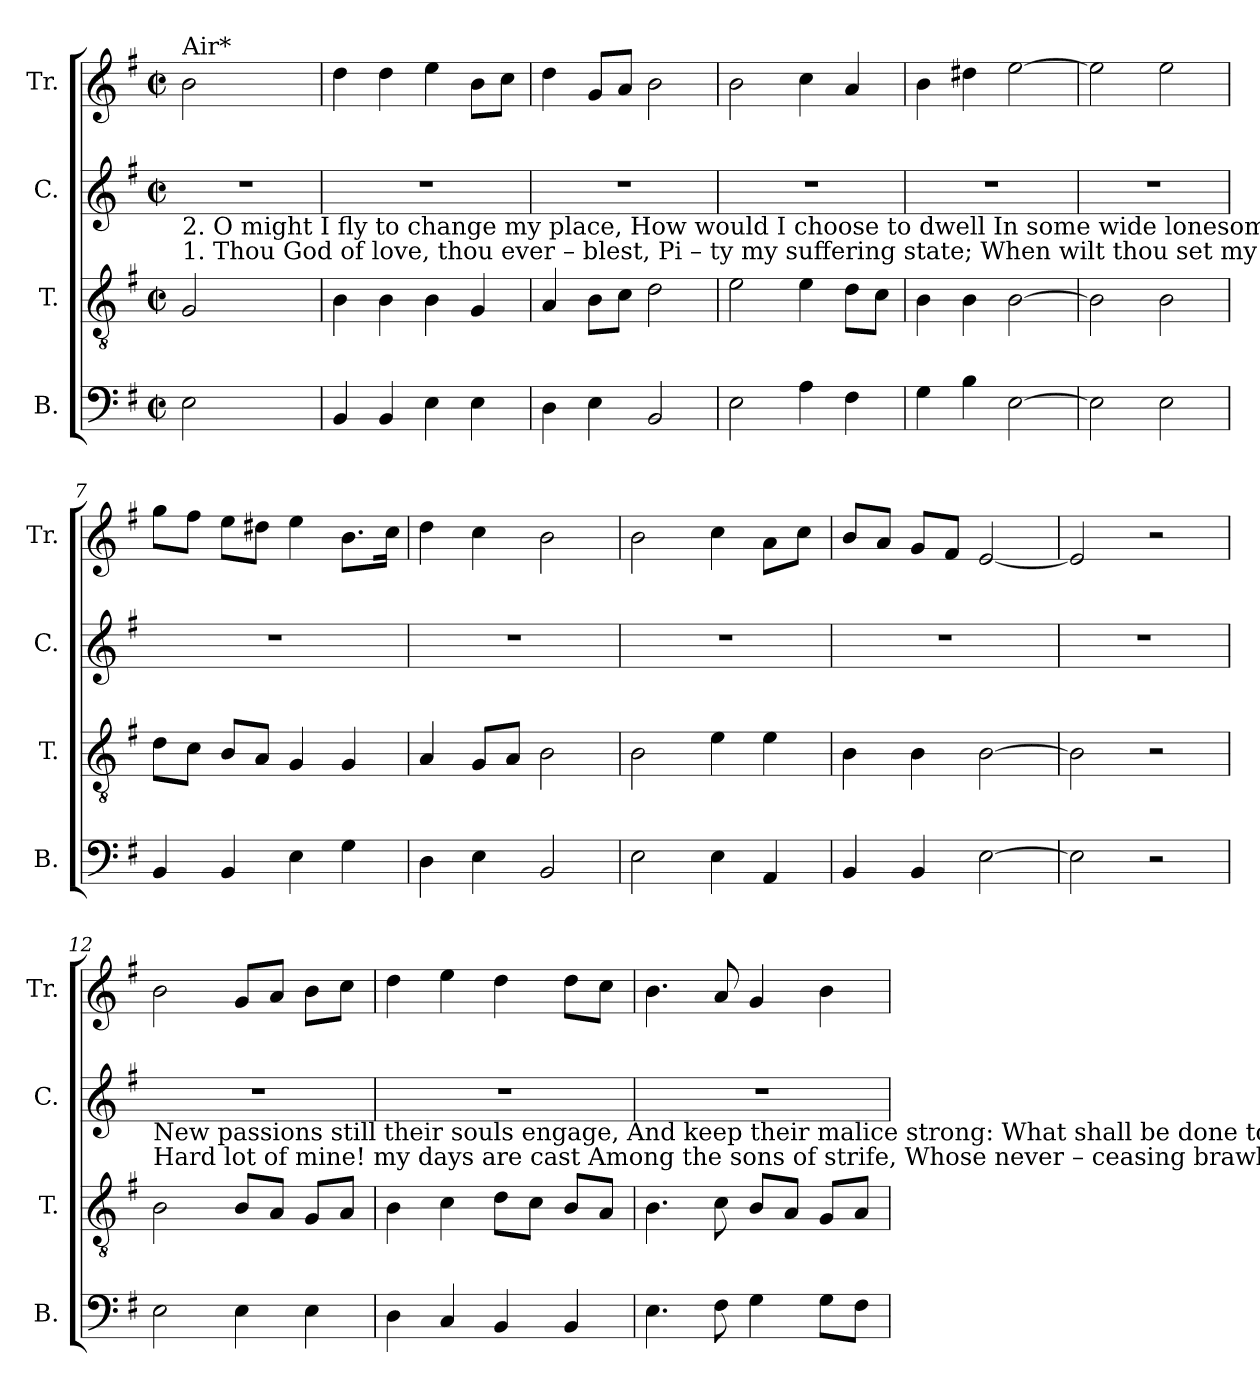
**kern	**kern	**kern	**kern
*part4	*part3	*part2	*part1
*staff4	*staff3	*staff2	*staff1
*I"B.	*I"T.	*I"C.	*I"Tr.
*I'B.	*I'T.	*I'C.	*I'Tr.
*clefF4	*clefGv2	*clefG2	*clefG2
*k[f#]	*k[f#]	*k[f#]	*k[f#]
*M2/2	*M2/2	*M2/2	*M2/2
*met(c|)	*met(c|)	*met(c|)	*met(c|)
*MM110	*MM110	*MM110	*MM110
=1	=1	=1	=1
!	!	!	!LO:TX:a:t=Air*
!	!LO:TX:a:t=1. Thou God of love, thou ever – blest,  Pi – ty  my suffering state;  When wilt  thou  set    my       soul  at  rest  From lips that love  de  – ceit?	!	!
!	!LO:TX:a:t=2. O  might  I  fly  to change my place,  How would I choose to dwell  In  some wide  lonesome     wilderness,   And leave these gates of  hell!	!	!
2E\	2G/	1r	2b\
2ryy	2ryy	.	2ryy
=2	=2	=2	=2
4BB/	4B\	1r	4dd\
4BB/	4B\	.	4dd\
4E\	4B\	.	4ee\
4E\	4G/	.	8b\L
.	.	.	8cc\J
=3	=3	=3	=3
4D\	4A/	1r	4dd\
4E\	8B\L	.	8g/L
.	8c\J	.	8a/J
2BB/	2d\	.	2b\
=4	=4	=4	=4
2E\	2e\	1r	2b\
4A\	4e\	.	4cc\
4F#\	8d\L	.	4a/
.	8c\J	.	.
=5	=5	=5	=5
4G\	4B\	1r	4b\
4B\	4B\	.	4dd#X\
[2E\	[2B\	.	[2ee\
=6	=6	=6	=6
2E\]	2B\]	1r	2ee\]
2E\	2B\	.	2ee\
=7	=7	=7	=7
4BB/	8d\L	1r	8gg\L
.	8c\J	.	8ff#\J
4BB/	8B/L	.	8ee\L
.	8A/J	.	8dd#X\J
4E\	4G/	.	4ee\
4G\	4G/	.	8.b\L
.	.	.	16cc\Jk
=8	=8	=8	=8
4D\	4A/	1r	4dd\
4E\	8G/L	.	4cc\
.	8A/J	.	.
2BB/	2B\	.	2b\
=9	=9	=9	=9
2E\	2B\	1r	2b\
4E\	4e\	.	4cc\
4AA/	4e\	.	8a\L
.	.	.	8cc\J
=10	=10	=10	=10
4BB/	4B\	1r	8b/L
.	.	.	8a/J
4BB/	4B\	.	8g/L
.	.	.	8f#/J
[2E\	[2B\	.	[2e/
=11	=11	=11	=11
2E\]	2B\]	1r	2e/]
2r	2r	.	2r
!!LO:LB:g=z
=12	=12	=12	=12
!	!LO:TX:a:t=Hard  lot   of   mine! my days are  cast  Among  the   sons   of   strife,  Whose never – ceasing  brawlings  waste  My  golden  hours   of      life.	!	!
!	!LO:TX:a:t=New passions still  their  souls engage, And  keep their malice  strong&colon;  What  shall be done to   curb  thy    rage,   O   thou  de –vour –ing  tongue!	!	!
2E\	2B\	1r	2b\
4E\	8B/L	.	8g/L
.	8A/J	.	8a/J
4E\	8G/L	.	8b\L
.	8A/J	.	8cc\J
=13	=13	=13	=13
4D\	4B\	1r	4dd\
4C/	4c\	.	4ee\
4BB/	8d\L	.	4dd\
.	8c\J	.	.
4BB/	8B/L	.	8dd\L
.	8A/J	.	8cc\J
=14	=14	=14	=14
4.E\	4.B\	1r	4.b\
8F#\	8c\	.	8a/
4G\	8B/L	.	4g/
.	8A/J	.	.
8G\L	8G/L	.	4b\
8F#\J	8A/J	.	.
=	=	=	=
*-	*-	*-	*-
